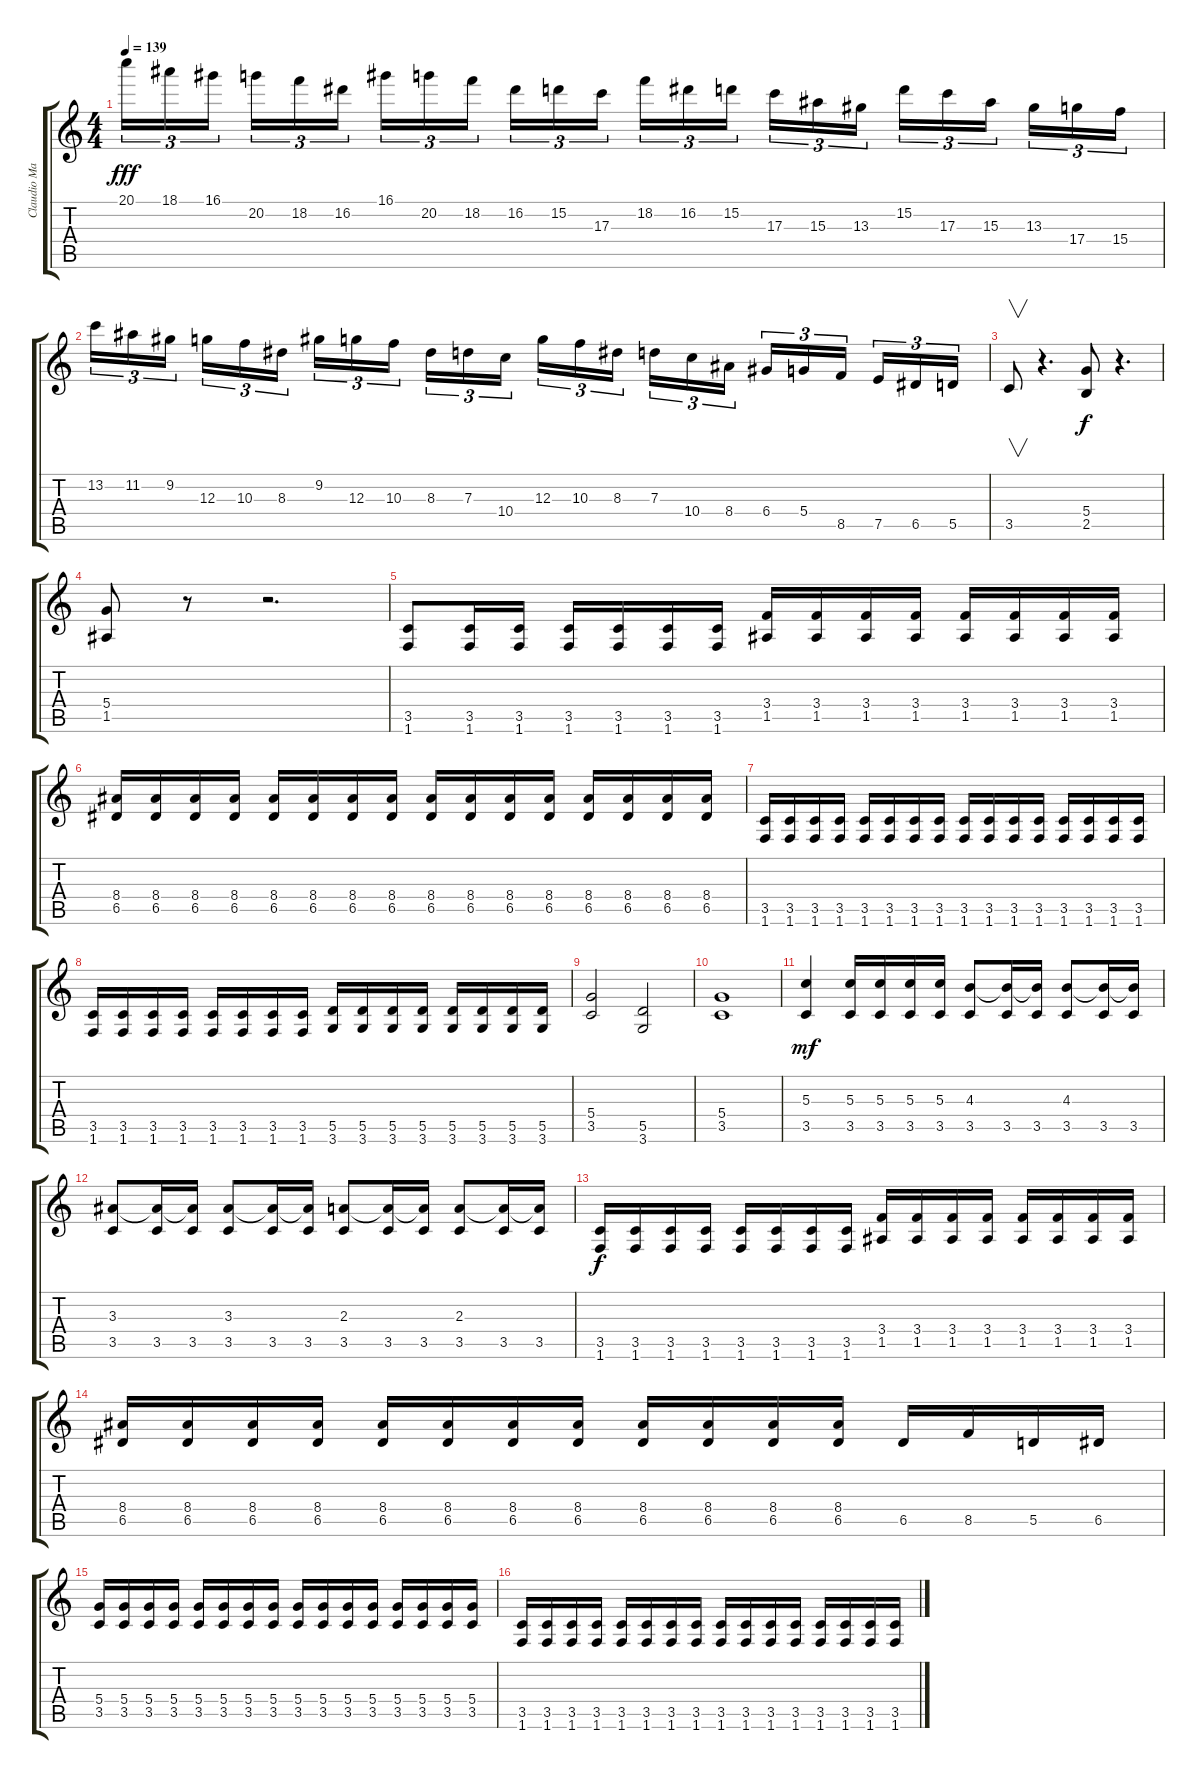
\track ("Claudio Marciello ( lead )" "Claudio Ma") {instrument distortionguitar}
\staff {score tabs}
\tuning (E4 B3 G3 D3 A2 E2) {hide}
\ts (4 4)
\tempo 139
\clef g2
\ks c
20.1.16{tu (3 2) dy fff} 18.1.16{tu (3 2)} 16.1.16{tu (3 2)} 20.2.16{tu (3 2)} 18.2.16{tu (3 2)} 16.2.16{tu (3 2)} 16.1.16{tu (3 2)} 20.2.16{tu (3 2)} 18.2.16{tu (3 2)} 16.2.16{tu (3 2)} 15.2.16{tu (3 2)} 17.3.16{tu (3 2)} 18.2.16{tu (3 2)} 16.2.16{tu (3 2)} 15.2.16{tu (3 2)} 17.3.16{tu (3 2)} 15.3.16{tu (3 2)} 13.3.16{tu (3 2)} 15.2.16{tu (3 2)} 17.3.16{tu (3 2)} 15.3.16{tu (3 2)} 13.3.16{tu (3 2)} 17.4.16{tu (3 2)} 15.4.16{tu (3 2)} |
13.2.16{tu (3 2)} 11.2.16{tu (3 2)} 9.2.16{tu (3 2)} 12.3.16{tu (3 2)} 10.3.16{tu (3 2)} 8.3.16{tu (3 2)} 9.2.16{tu (3 2)} 12.3.16{tu (3 2)} 10.3.16{tu (3 2)} 8.3.16{tu (3 2)} 7.3.16{tu (3 2)} 10.4.16{tu (3 2)} 12.3.16{tu (3 2)} 10.3.16{tu (3 2)} 8.3.16{tu (3 2)} 7.3.16{tu (3 2)} 10.4.16{tu (3 2)} 8.4.16{tu (3 2)} 6.4.16{tu (3 2)} 5.4.16{tu (3 2)} 8.5.16{tu (3 2)} 7.5.16{tu (3 2)} 6.5.16{tu (3 2)} 5.5.16{tu (3 2)} |
3.5.8{v} r.4{d} (5.4 2.5).8{dy f} r.4{d} |
(5.4 1.5).8 r.8 r.2{d} |
(3.5 1.6).8 (3.5 1.6).16 (3.5 1.6).16 (3.5 1.6).16 (3.5 1.6).16 (3.5 1.6).16 (3.5 1.6).16 (3.4 1.5).16 (3.4 1.5).16 (3.4 1.5).16 (3.4 1.5).16 (3.4 1.5).16 (3.4 1.5).16 (3.4 1.5).16 (3.4 1.5).16 |
(8.4 6.5).16 (8.4 6.5).16 (8.4 6.5).16 (8.4 6.5).16 (8.4 6.5).16 (8.4 6.5).16 (8.4 6.5).16 (8.4 6.5).16 (8.4 6.5).16 (8.4 6.5).16 (8.4 6.5).16 (8.4 6.5).16 (8.4 6.5).16 (8.4 6.5).16 (8.4 6.5).16 (8.4 6.5).16 |
(3.5 1.6).16 (3.5 1.6).16 (3.5 1.6).16 (3.5 1.6).16 (3.5 1.6).16 (3.5 1.6).16 (3.5 1.6).16 (3.5 1.6).16 (3.5 1.6).16 (3.5 1.6).16 (3.5 1.6).16 (3.5 1.6).16 (3.5 1.6).16 (3.5 1.6).16 (3.5 1.6).16 (3.5 1.6).16 |
(3.5 1.6).16 (3.5 1.6).16 (3.5 1.6).16 (3.5 1.6).16 (3.5 1.6).16 (3.5 1.6).16 (3.5 1.6).16 (3.5 1.6).16 (5.5 3.6).16 (5.5 3.6).16 (5.5 3.6).16 (5.5 3.6).16 (5.5 3.6).16 (5.5 3.6).16 (5.5 3.6).16 (5.5 3.6).16 |
(5.4 3.5).2 (5.5 3.6).2 |
(5.4 3.5).1 |
(5.3 3.5).4{dy mf} (5.3 3.5).16 (5.3 3.5).16 (5.3 3.5).16 (5.3 3.5).16 (4.3 3.5).8 (4.3{t} 3.5).16 (4.3{t} 3.5).16 (4.3 3.5).8 (4.3{t} 3.5).16 (4.3{t} 3.5).16 |
(3.3 3.5).8 (3.3{t} 3.5).16 (3.3{t} 3.5).16 (3.3 3.5).8 (3.3{t} 3.5).16 (3.3{t} 3.5).16 (2.3 3.5).8 (2.3{t} 3.5).16 (2.3{t} 3.5).16 (2.3 3.5).8 (2.3{t} 3.5).16 (2.3{t} 3.5).16 |
(3.5 1.6).16{dy f} (3.5 1.6).16 (3.5 1.6).16 (3.5 1.6).16 (3.5 1.6).16 (3.5 1.6).16 (3.5 1.6).16 (3.5 1.6).16 (3.4 1.5).16 (3.4 1.5).16 (3.4 1.5).16 (3.4 1.5).16 (3.4 1.5).16 (3.4 1.5).16 (3.4 1.5).16 (3.4 1.5).16 |
(8.4 6.5).16 (8.4 6.5).16 (8.4 6.5).16 (8.4 6.5).16 (8.4 6.5).16 (8.4 6.5).16 (8.4 6.5).16 (8.4 6.5).16 (8.4 6.5).16 (8.4 6.5).16 (8.4 6.5).16 (8.4 6.5).16 6.5.16 8.5.16 5.5.16 6.5.16 |
(5.4 3.5).16 (5.4 3.5).16 (5.4 3.5).16 (5.4 3.5).16 (5.4 3.5).16 (5.4 3.5).16 (5.4 3.5).16 (5.4 3.5).16 (5.4 3.5).16 (5.4 3.5).16 (5.4 3.5).16 (5.4 3.5).16 (5.4 3.5).16 (5.4 3.5).16 (5.4 3.5).16 (5.4 3.5).16 |
(3.5 1.6).16 (3.5 1.6).16 (3.5 1.6).16 (3.5 1.6).16 (3.5 1.6).16 (3.5 1.6).16 (3.5 1.6).16 (3.5 1.6).16 (3.5 1.6).16 (3.5 1.6).16 (3.5 1.6).16 (3.5 1.6).16 (3.5 1.6).16 (3.5 1.6).16 (3.5 1.6).16 (3.5 1.6).16
